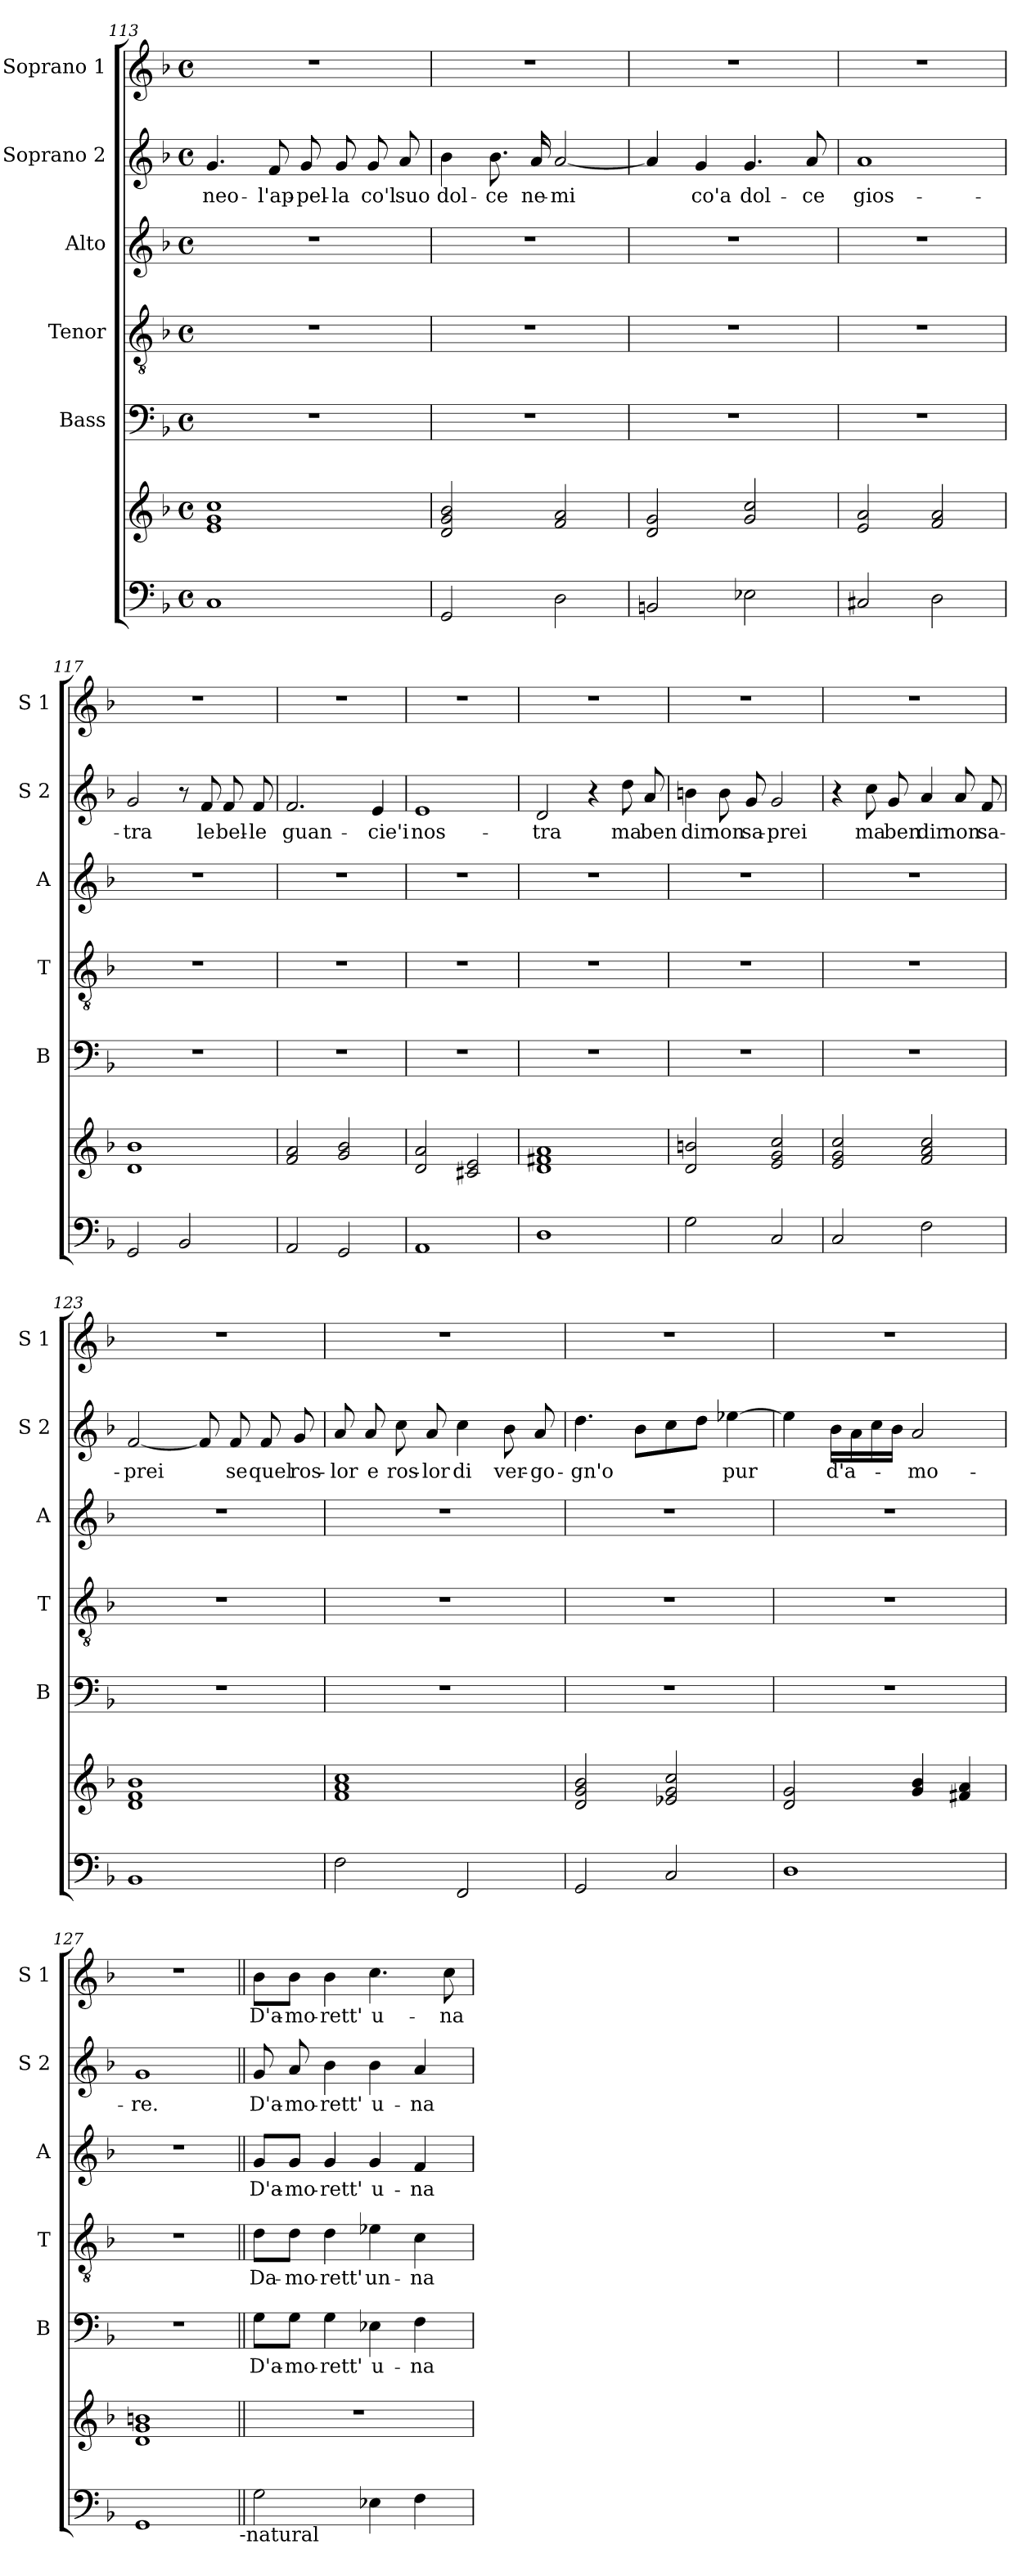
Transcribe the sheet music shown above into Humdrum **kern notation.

**kern	**kern	**kern	**text	**kern	**text	**kern	**text	**kern	**text	**kern	**text
*part6	*part6	*part5	*part5	*part4	*part4	*part3	*part3	*part2	*part2	*part1	*part1
*staff7	*staff6	*staff5	*staff5	*staff4	*staff4	*staff3	*staff3	*staff2	*staff2	*staff1	*staff1
*	*	*I"Bass	*	*I"Tenor	*	*I"Alto	*	*I"Soprano 2	*	*I"Soprano 1	*
*	*	*I'B	*	*I'T	*	*I'A	*	*I'S 2	*	*I'S 1	*
*clefF4	*clefG2	*clefF4	*	*clefGv2	*	*clefG2	*	*clefG2	*	*clefG2	*
*k[b-]	*k[b-]	*k[b-]	*	*k[b-]	*	*k[b-]	*	*k[b-]	*	*k[b-]	*
*F:	*F:	*F:	*	*F:	*	*F:	*	*F:	*	*F:	*
*M4/4	*M4/4	*M4/4	*	*M4/4	*	*M4/4	*	*M4/4	*	*M4/4	*
*met(c)	*met(c)	*met(c)	*	*met(c)	*	*met(c)	*	*met(c)	*	*met(c)	*
=113	=113	=113	=113	=113	=113	=113	=113	=113	=113	=113	=113
1C	1e 1g 1cc	1r	.	1r	.	1r	.	4.g/	-neo-	1r	.
.	.	.	.	.	.	.	.	8f/	-l'ap-	.	.
.	.	.	.	.	.	.	.	8g/	-pel-	.	.
.	.	.	.	.	.	.	.	8g/	-la	.	.
.	.	.	.	.	.	.	.	8g/	co'l	.	.
.	.	.	.	.	.	.	.	8a/	suo	.	.
=114	=114	=114	=114	=114	=114	=114	=114	=114	=114	=114	=114
2GG/	2d/ 2g/ 2b-/	1r	.	1r	.	1r	.	4b-\	dol-	1r	.
.	.	.	.	.	.	.	.	8.b-\	-ce	.	.
.	.	.	.	.	.	.	.	16a/	ne-	.	.
2D\	2f/ 2a/	.	.	.	.	.	.	[2a/	-mi	.	.
!!LO:LB:g=z
=115	=115	=115	=115	=115	=115	=115	=115	=115	=115	=115	=115
2BBn/	2d/ 2g/	1r	.	1r	.	1r	.	4a/]	.	1r	.
.	.	.	.	.	.	.	.	4g/	co'a	.	.
2E-X\	2g/ 2cc/	.	.	.	.	.	.	4.g/	dol-	.	.
.	.	.	.	.	.	.	.	8a/	-ce	.	.
=116	=116	=116	=116	=116	=116	=116	=116	=116	=116	=116	=116
2C#X/	2e/ 2a/	1r	.	1r	.	1r	.	1a	gios-	1r	.
2D\	2f/ 2a/	.	.	.	.	.	.	.	.	.	.
=117	=117	=117	=117	=117	=117	=117	=117	=117	=117	=117	=117
2GG/	1d 1b-	1r	.	1r	.	1r	.	2g/	-tra	1r	.
2BB-/	.	.	.	.	.	.	.	8r	.	.	.
.	.	.	.	.	.	.	.	8f/	le	.	.
.	.	.	.	.	.	.	.	8f/	bel-	.	.
.	.	.	.	.	.	.	.	8f/	-le	.	.
=118	=118	=118	=118	=118	=118	=118	=118	=118	=118	=118	=118
2AA/	2f/ 2a/	1r	.	1r	.	1r	.	2.f/	guan-	1r	.
2GG/	2g/ 2b-/	.	.	.	.	.	.	.	.	.	.
.	.	.	.	.	.	.	.	4e/	-cie'i	.	.
=119	=119	=119	=119	=119	=119	=119	=119	=119	=119	=119	=119
1AA	2d/ 2a/	1r	.	1r	.	1r	.	1e	nos-	1r	.
.	2c#X/ 2e/	.	.	.	.	.	.	.	.	.	.
=120	=120	=120	=120	=120	=120	=120	=120	=120	=120	=120	=120
1D	1d 1f#X 1a	1r	.	1r	.	1r	.	2d/	-tra	1r	.
.	.	.	.	.	.	.	.	4r	.	.	.
.	.	.	.	.	.	.	.	8dd\	ma	.	.
.	.	.	.	.	.	.	.	8a/	ben	.	.
=121	=121	=121	=121	=121	=121	=121	=121	=121	=121	=121	=121
2G\	2d/ 2bn/	1r	.	1r	.	1r	.	4bn\	dir	1r	.
.	.	.	.	.	.	.	.	8b\	non	.	.
.	.	.	.	.	.	.	.	8g/	sa-	.	.
2C/	2e/ 2g/ 2cc/	.	.	.	.	.	.	2g/	-prei	.	.
!!LO:PB:g=z
=122	=122	=122	=122	=122	=122	=122	=122	=122	=122	=122	=122
2C/	2e/ 2g/ 2cc/	1r	.	1r	.	1r	.	4r	.	1r	.
.	.	.	.	.	.	.	.	8cc\	ma	.	.
.	.	.	.	.	.	.	.	8g/	ben	.	.
2F\	2f/ 2a/ 2cc/	.	.	.	.	.	.	4a/	dir	.	.
.	.	.	.	.	.	.	.	8a/	non	.	.
.	.	.	.	.	.	.	.	8f/	sa-	.	.
=123	=123	=123	=123	=123	=123	=123	=123	=123	=123	=123	=123
1BB-	1d 1f 1b-	1r	.	1r	.	1r	.	[2f/	-prei	1r	.
.	.	.	.	.	.	.	.	8f/]	.	.	.
.	.	.	.	.	.	.	.	8f/	se	.	.
.	.	.	.	.	.	.	.	8f/	quel	.	.
.	.	.	.	.	.	.	.	8g/	ros-	.	.
=124	=124	=124	=124	=124	=124	=124	=124	=124	=124	=124	=124
2F\	1f 1a 1cc	1r	.	1r	.	1r	.	8a/	-lor	1r	.
.	.	.	.	.	.	.	.	8a/	e	.	.
.	.	.	.	.	.	.	.	8cc\	ros-	.	.
.	.	.	.	.	.	.	.	8a/	-lor	.	.
2FF/	.	.	.	.	.	.	.	4cc\	di	.	.
.	.	.	.	.	.	.	.	8b-\	ver-	.	.
.	.	.	.	.	.	.	.	8a/	-go-	.	.
=125	=125	=125	=125	=125	=125	=125	=125	=125	=125	=125	=125
2GG/	2d/ 2g/ 2b-/	1r	.	1r	.	1r	.	4.dd\	-gn'o	1r	.
.	.	.	.	.	.	.	.	8b-\L	.	.	.
2C/	2e-X/ 2g/ 2cc/	.	.	.	.	.	.	8cc\	.	.	.
.	.	.	.	.	.	.	.	8dd\J	.	.	.
.	.	.	.	.	.	.	.	[4ee-X\	pur	.	.
=126	=126	=126	=126	=126	=126	=126	=126	=126	=126	=126	=126
1D	2d/ 2g/	1r	.	1r	.	1r	.	4ee-\]	.	1r	.
.	.	.	.	.	.	.	.	16b-\LL	d'a-	.	.
.	.	.	.	.	.	.	.	16a\	.	.	.
.	.	.	.	.	.	.	.	16cc\	.	.	.
.	.	.	.	.	.	.	.	16b-\JJ	.	.	.
.	4g/ 4b-/	.	.	.	.	.	.	2a/	-mo-	.	.
.	4f#X/ 4a/	.	.	.	.	.	.	.	.	.	.
=127	=127	=127	=127	=127	=127	=127	=127	=127	=127	=127	=127
1GG	1d 1g 1bn	1r	.	1r	.	1r	.	1g	-re.	1r	.
!LO:TX:b:t=-natural	!	!	!	!	!	!	!	!	!	!	!
!!LO:LB:g=z
=128||	=128||	=128||	=128||	=128||	=128||	=128||	=128||	=128||	=128||	=128||	=128||
2G\	1r	8G\L	D'a-	8d\L	Da-	8g/L	D'a-	8g/	D'a-	8b-\L	D'a-
.	.	8G\J	-mo-	8d\J	-mo-	8g/J	-mo-	8a/	-mo-	8b-\J	-mo-
.	.	4G\	-rett'	4d\	-rett'	4g/	-rett'	4b-\	-rett'	4b-\	-rett'
4E-X\	.	4E-X\	u-	4e-X\	un-	4g/	u-	4b-\	u-	4.cc\	u-
4F\	.	4F\	-na	4c\	-na	4f/	-na	4a/	-na	.	.
.	.	.	.	.	.	.	.	.	.	8cc\	-na
=	=	=	=	=	=	=	=	=	=	=	=
*-	*-	*-	*-	*-	*-	*-	*-	*-	*-	*-	*-
